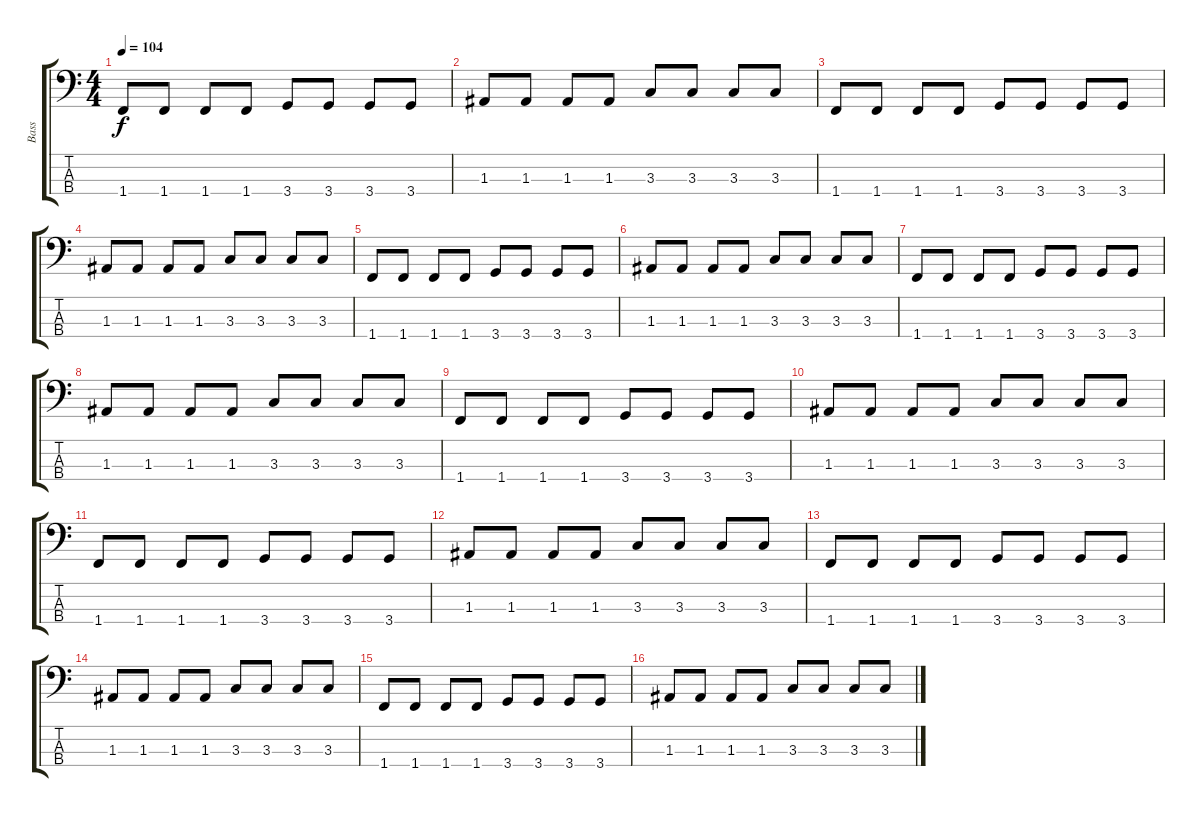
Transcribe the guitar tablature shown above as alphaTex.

\track ("Bass" "Bass") {instrument fretlessbass}
\staff {score tabs}
\tuning (G2 D2 A1 E1) {hide}
\ts (4 4)
\tempo 104
\clef f4
\ks c
1.4.8{dy f instrument fretlessbass} 1.4.8 1.4.8 1.4.8 3.4.8 3.4.8 3.4.8 3.4.8 |
1.3.8 1.3.8 1.3.8 1.3.8 3.3.8 3.3.8 3.3.8 3.3.8 |
1.4.8 1.4.8 1.4.8 1.4.8 3.4.8 3.4.8 3.4.8 3.4.8 |
1.3.8 1.3.8 1.3.8 1.3.8 3.3.8 3.3.8 3.3.8 3.3.8 |
1.4.8 1.4.8 1.4.8 1.4.8 3.4.8 3.4.8 3.4.8 3.4.8 |
1.3.8 1.3.8 1.3.8 1.3.8 3.3.8 3.3.8 3.3.8 3.3.8 |
1.4.8 1.4.8 1.4.8 1.4.8 3.4.8 3.4.8 3.4.8 3.4.8 |
1.3.8 1.3.8 1.3.8 1.3.8 3.3.8 3.3.8 3.3.8 3.3.8 |
1.4.8 1.4.8 1.4.8 1.4.8 3.4.8 3.4.8 3.4.8 3.4.8 |
1.3.8 1.3.8 1.3.8 1.3.8 3.3.8 3.3.8 3.3.8 3.3.8 |
1.4.8 1.4.8 1.4.8 1.4.8 3.4.8 3.4.8 3.4.8 3.4.8 |
1.3.8 1.3.8 1.3.8 1.3.8 3.3.8 3.3.8 3.3.8 3.3.8 |
1.4.8 1.4.8 1.4.8 1.4.8 3.4.8 3.4.8 3.4.8 3.4.8 |
1.3.8 1.3.8 1.3.8 1.3.8 3.3.8 3.3.8 3.3.8 3.3.8 |
1.4.8 1.4.8 1.4.8 1.4.8 3.4.8 3.4.8 3.4.8 3.4.8 |
1.3.8 1.3.8 1.3.8 1.3.8 3.3.8 3.3.8 3.3.8 3.3.8
